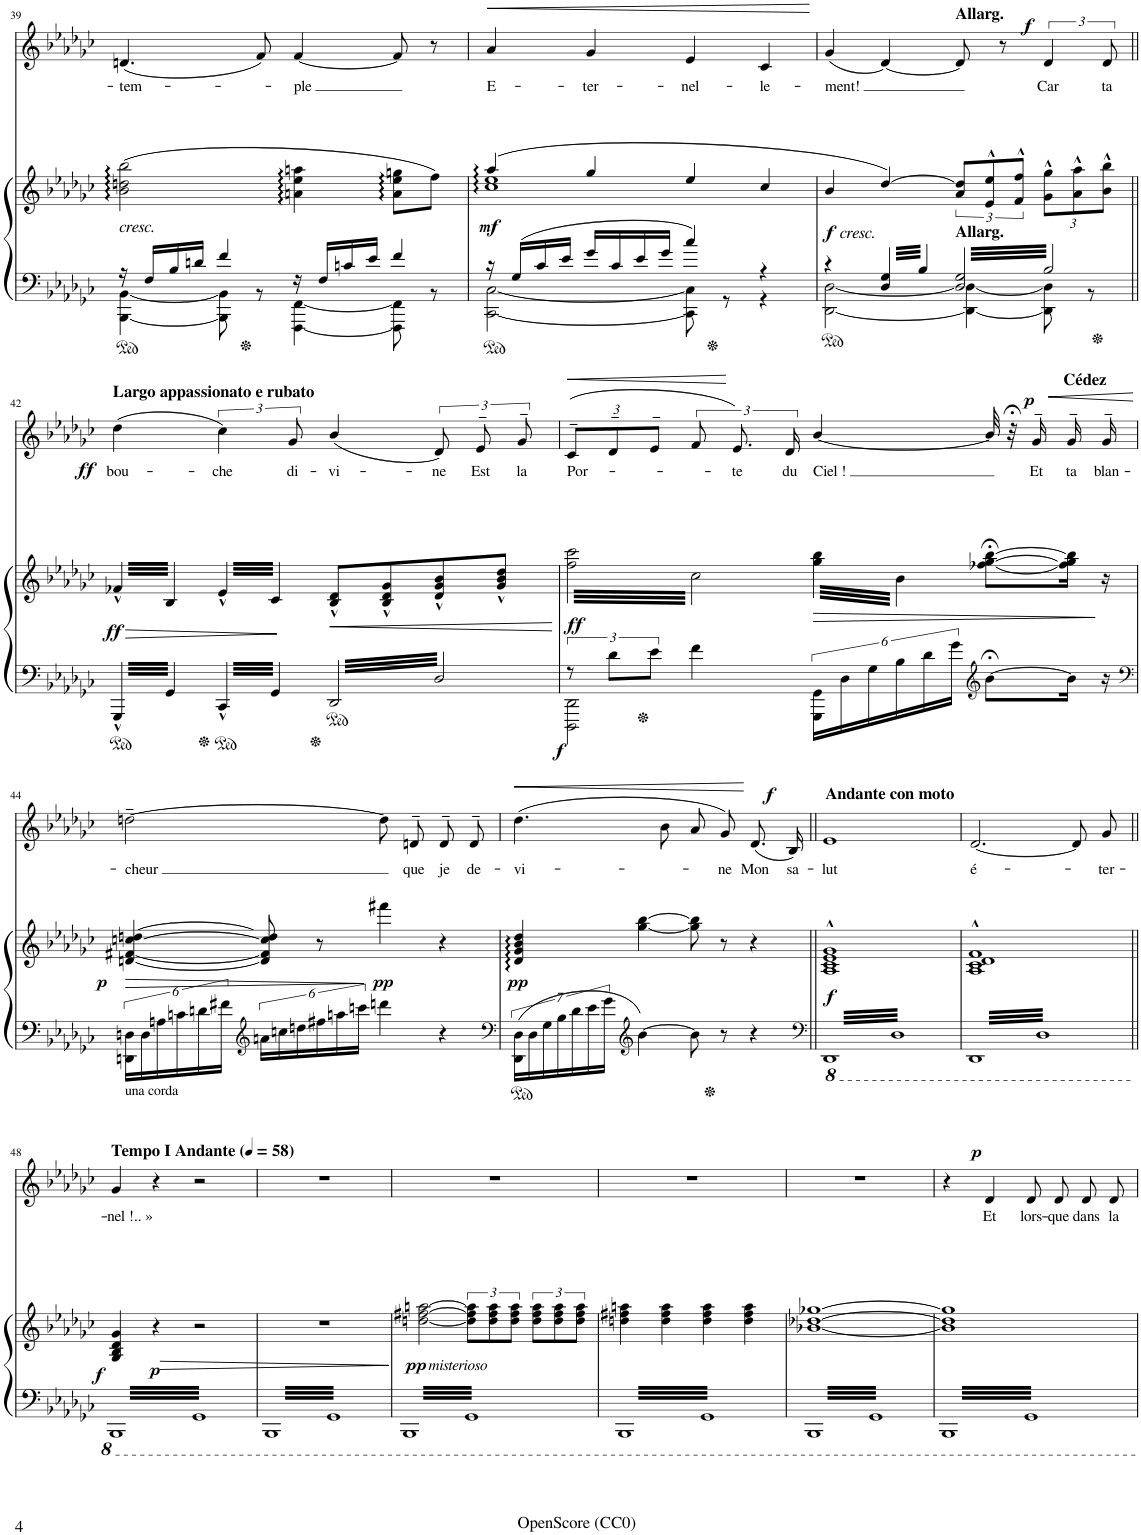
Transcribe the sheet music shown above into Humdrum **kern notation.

**kern	**kern	**dynam	**kern	**text	**dynam
*part2	*part2	*part2	*part1	*part1	*part1
*staff3	*staff2	*staff2/3	*staff1	*staff1	*staff1
*I"Piano	*	*	*I"Chant Voice	*	*
*I'Pno	*	*	*	*	*
!!LO:PB:g=z
*clefF4	*clefG2	*	*clefG2	*	*
*k[b-e-a-d-g-c-]	*k[b-e-a-d-g-c-]	*	*k[b-e-a-d-g-c-]	*	*
*M4/4	*M4/4	*	*M4/4	*	*
*met(c)	*met(c)	*	*met(c)	*	*
=39	=39	=39	=39	=39	=39
*^	*	*	*	*	*
!	!	!LO:TX:b:i:t=cresc.	!	!	!	!
!	!	!	!	!	!LO:LY:b	!
16r	[4BBB-\ [4BB-\	(2b-\ 2ddn\ 2bb-\	.	(4.dn/	-tem-	.
16F/LL	.	.	.	.	.	.
16B-/	.	.	.	.	.	.
16dn/JJ	.	.	.	.	.	.
4f/	8BBB-\] 8BB-\]	.	.	.	.	.
.	8r	.	.	8f/)	.	.
!	!	!	!	!	!LO:LY:b	!
16r	[4FFF\ [4FF\	4an\ 4ee-\ 4aan\	.	[4f/	-ple	.
16F/LL	.	.	.	.	.	.
16cn/	.	.	.	.	.	.
16e-/JJ	.	.	.	.	.	.
4f/	8FFF\] 8FF\]	8a\ 8ee-\ 8ggn\L	.	8f/]	.	.
.	8r	8ff\J)	.	8r	.	.
=40	=40	=40	=40	=40	=40	=40
*	*	*^	*	*	*	*
!	!	!	!	!LO:DY:b	!	!LO:LY:b	!LO:HP:b
16r	[2CC-\ [2C-\	(4aa-/	1cc- 1ee-	mf	4a-/	E-	<
16G-/LL	.	.	.	.	.	.	.
16c-/	.	.	.	.	.	.	.
16e-/JJ	.	.	.	.	.	.	.
!	!	!	!	!	!	!LO:LY:b	!
16g-/LL	.	4gg-/	.	.	4g-/	-ter-	.
16c-/	.	.	.	.	.	.	.
16e-/	.	.	.	.	.	.	.
16g-/JJ	.	.	.	.	.	.	.
!	!	!	!	!	!	!LO:LY:b	!
4cc-/	8CC-\] 8C-\]	4ee-/	.	.	4e-/	-nel-	.
.	8r	.	.	.	.	.	.
!	!	!	!	!	!	!LO:LY:b	!
4r	4r	4cc-/	.	.	4c-/	-le-	.
*v	*v	*	*	*	*	*	*
*	*v	*v	*	*	*	*
.	.	.	.	.	[
=41	=41	=41	=41	=41	=41
*^	*	*	*	*	*
!	!	!LO:TX:b:i:t=cresc.	!	!	!	!
!	!	!	!LO:DY:b	!	!LO:LY:b	!
4r	[2DD-\ [2D-\	4b-/	f	(4g-/	-ment!	.
12.D-/ 12.G-/	.	[>4dd-/)	.	[4d-/)	.	.
12.B-/	.	.	.	.	.	.
!	!	!	!	!LO:TX:a:B:t=Allarg.	!	!
!	!	!LO:TX:b:B:t=Allarg.	!	!	!	!
6.D-/ 6.G-/	4DD-\_ 4D-\_	12a-/ 12dd-/]L	.	8d-/]	.	.
.	.	12e-/^^ 12ee-/^^	.	.	.	.
.	.	.	.	8r	.	.
.	.	12f/^^ 12ff/^^J	.	.	.	.
*	*	*Xbrackettup	*	*	*	*
!	!	!	!	!	!LO:LY:b	!LO:DY:a
6.B-/	8DD-\] 8D-\]	12g-\^^ 12gg-\^^L	.	6d-/	Car	f
.	.	12a-\^^ 12aa-\^^	.	.	.	.
.	8r	.	.	.	.	.
!	!	!	!	!	!LO:LY:b	!
.	.	12b-\^^ 12bb-\^^J	.	12d-/	ta	.
*v	*v	*	*	*	*	*
!!LO:LB:g=z
=42||	=42||	=42||	=42||	=42||	=42||
*	*brackettup	*	*	*	*
!	!	!	!LO:TX:a:B:t=Largo appassionato e rubato	!	!
!	!	!LO:HP:b	!	!LO:LY:b	!
!	!	!LO:DY:n=1:b	!	!	!LO:DY:b
*	*tremolo	*	*	*	*
12.GGG-^^/	64f-X^^/LLLL	> ff	(4dd-\	bou-	ff
.	64B-/	.	.	.	.
.	64f-X^^/	.	.	.	.
.	64B-/	.	.	.	.
.	64f-X^^/	.	.	.	.
.	64B-/	.	.	.	.
.	64f-X^^/	.	.	.	.
.	64B-/	.	.	.	.
12.GG-/	64f-X^^/	.	.	.	.
.	64B-/	.	.	.	.
.	64f-X^^/	.	.	.	.
.	64B-/	.	.	.	.
.	64f-X^^/	.	.	.	.
.	64B-/	.	.	.	.
.	64f-X^^/	.	.	.	.
.	64B-/JJJJ	.	.	.	.
!	!	!	!	!LO:LY:b	!
12.CC-^^/	64e-^^/LLLL	.	6cc-\)	-che	.
.	64c-/	.	.	.	.
.	64e-^^/	.	.	.	.
.	64c-/	.	.	.	.
.	64e-^^/	.	.	.	.
.	64c-/	.	.	.	.
.	64e-^^/	.	.	.	.
.	64c-/	.	.	.	.
12.GG-/	64e-^^/	]	.	.	.
.	64c-/	.	.	.	.
.	64e-^^/	.	.	.	.
!	!	!	!	!LO:LY:b	!
.	.	.	12g-/	di-	.
.	64c-/	.	.	.	.
.	64e-^^/	.	.	.	.
.	64c-/	.	.	.	.
.	64e-^^/	.	.	.	.
.	64c-/JJJJ	.	.	.	.
*	*Xtremolo	*	*	*	*
!	!	!LO:HP:b	!	!LO:LY:b	!
6.DD-/	8B-/^^ 8d-/^^L	<	(4b-/	-vi-	.
.	.	.	.	.	.
.	.	.	.	.	.
.	.	.	.	.	.
.	.	.	.	.	.
.	.	.	.	.	.
.	.	.	.	.	.
.	.	.	.	.	.
.	8B-/^^ 8d-/^^ 8g-/^^	.	.	.	.
!	!	!	!	!LO:LY:b	!
6.D-/	8d-/^^ 8g-/^^ 8b-/^^	.	12d-/)	-ne	.
!	!	!	!	!LO:LY:b	!
.	.	.	12e-~>/	Est	.
.	8g-/^^ 8b-/^^ 8dd-/^^J	.	.	.	.
!	!	!	!	!LO:LY:b	!
.	.	.	12g-~>/	la	.
.	.	[	.	.	.
=43	=43	=43	=43	=43	=43
*^	*	*	*	*	*
*	*	*	*	*Xbrackettup	*	*
!	!	!	!LO:DY:b=2	!	!LO:LY:b	!LO:HP:b
!	!	!	!LO:DY:n=1:b	!	!	!
*	*	*tremolo	*	*	*	*
12r	2DDD-\ 2DD-\	64ff\ 64ccc-\LLLL	f ff	(>12c-~>/L	Por-	<
.	.	64cc-\	.	.	.	.
.	.	64ff\ 64ccc-\	.	.	.	.
.	.	64cc-\	.	.	.	.
.	.	64ff\ 64ccc-\	.	.	.	.
.	.	64cc-\	.	.	.	.
12d-\L	.	.	.	12d-~>/	.	.
.	.	64ff\ 64ccc-\	.	.	.	.
.	.	64cc-\	.	.	.	.
.	.	64ff\ 64ccc-\	.	.	.	.
.	.	64cc-\	.	.	.	.
.	.	64ff\ 64ccc-\	.	.	.	.
12e-\J	.	.	.	12e-~>/J	.	.
.	.	64cc-\	.	.	.	.
.	.	64ff\ 64ccc-\	.	.	.	.
.	.	64cc-\	.	.	.	.
.	.	64ff\ 64ccc-\	.	.	.	.
.	.	64cc-\	.	.	.	.
*	*	*	*	*brackettup	*	*
4f\	.	64ff\ 64ccc-\	.	12f/	.	.
.	.	64cc-\	.	.	.	.
.	.	64ff\ 64ccc-\	.	.	.	.
.	.	64cc-\	.	.	.	.
.	.	64ff\ 64ccc-\	.	.	.	.
.	.	64cc-\	.	.	.	.
!	!	!	!	!	!LO:LY:b	!
.	.	.	.	12.e-/)	-te	[
.	.	64ff\ 64ccc-\	.	.	.	.
.	.	64cc-\	.	.	.	.
.	.	64ff\ 64ccc-\	.	.	.	.
.	.	64cc-\	.	.	.	.
.	.	64ff\ 64ccc-\	.	.	.	.
.	.	64cc-\	.	.	.	.
.	.	64ff\ 64ccc-\	.	.	.	.
.	.	64cc-\	.	.	.	.
!	!	!	!	!	!LO:LY:b	!
.	.	.	.	24d-/	du	.
.	.	64ff\ 64ccc-\	.	.	.	.
.	.	64cc-\JJJJ	.	.	.	.
!	!	!	!LO:HP:b	!	!LO:LY:b	!
24GGG-\ 24GG-\LL	2ryy	64gg-\ 64bb-\LLLL	>	[4b-/	Ciel !	.
.	.	64b-\	.	.	.	.
.	.	64gg-\ 64bb-\	.	.	.	.
24D-\	.	.	.	.	.	.
.	.	64b-\	.	.	.	.
.	.	64gg-\ 64bb-\	.	.	.	.
.	.	64b-\	.	.	.	.
24G-\	.	.	.	.	.	.
.	.	64gg-\ 64bb-\	.	.	.	.
.	.	64b-\	.	.	.	.
24B-\	.	64gg-\ 64bb-\	.	.	.	.
.	.	64b-\	.	.	.	.
.	.	64gg-\ 64bb-\	.	.	.	.
24d-\	.	.	.	.	.	.
.	.	64b-\	.	.	.	.
.	.	64gg-\ 64bb-\	.	.	.	.
.	.	64b-\	.	.	.	.
24g-\JJ	.	.	.	.	.	.
.	.	64gg-\ 64bb-\	.	.	.	.
.	.	64b-\JJJJ	.	.	.	.
*	*	*Xtremolo	*	*	*	*
*clefG2	*	*	*	*	*	*
[>8b-;<\L	.	[8ff-X\;< [8gg-\;< [8bb-\;<L	.	32b-/]	.	.
.	.	.	.	.	.	.
.	.	.	.	32r;<	.	.
.	.	.	.	.	.	.
!	!	!	!	!	!LO:LY:b	!LO:DY:a
.	.	.	.	16g-~>/	Et	p
.	.	.	.	.	.	.
.	.	.	.	.	.	.
.	.	.	.	.	.	.
!	!	!	!	!LO:TX:a:B:t=Cédez	!	!
!	!	!	!	!	!LO:LY:b	!LO:HP:b
16b-\Jk]	.	16ff-\] 16gg-\] 16bb-\]Jk	.	16g-~>/	ta	<
!	!	!	!	!	!LO:LY:b	!
16r	.	16r	]	16g-~>/	blan-	.
*v	*v	*	*	*	*	*
.	.	.	.	.	[
!!LO:LB:g=z
=44	=44	=44	=44	=44	=44
*clefF4	*	*	*	*	*
!LO:TX:b:t=una corda	!	!	!	!	!
!	!	!LO:HP:b	!	!LO:LY:b	!
!	!	!LO:DY:n=1:b	!	!	!
24DDn\ 24Dn\LL	[4dn/ [4f#X/ [>4ccn/ [4ddn/	> p	[2ddn~\	-cheur	.
24D\	.	.	.	.	.
24An\	.	.	.	.	.
24cn\	.	.	.	.	.
24dn\	.	.	.	.	.
24f#X\JJ	.	.	.	.	.
*clefG2	*	*	*	*	*
24an\LL	8d/] 8f#/] 8cc/] 8dd/]	.	.	.	.
24ccn\	.	.	.	.	.
24ddn\	.	.	.	.	.
24ff#X\	8r	.	.	.	.
24aan\	.	.	.	.	.
24cccn\JJ	.	.	.	.	.
!	!	!LO:DY:n=2:b	!	!	!
4dddn\	4fff#X\	] pp	8dd\]	.	.
!	!	!	!	!LO:LY:b	!
.	.	.	8dn~>/	que	.
!	!	!	!	!LO:LY:b	!
4r	4r	.	8d~>/	je	.
!	!	!	!	!LO:LY:b	!
.	.	.	8d~>/	de-	.
=45	=45	=45	=45	=45	=45
*clefF4	*	*	*	*	*
!	!	!LO:DY:b	!	!LO:LY:b	!LO:HP:b
28DD-\ 28D-\LL	4d-/ 4g-/ 4b-/ 4dd-/	pp	(4.dd-\	-vi-	<
28D-\	.	.	.	.	.
28G-\	.	.	.	.	.
28B-\	.	.	.	.	.
28d-\	.	.	.	.	.
28e-\	.	.	.	.	.
28g-\JJ	.	.	.	.	.
*clefG2	*	*	*	*	*
[4b-\	[4gg-\ [4bb-\	.	.	.	.
.	.	.	8b-\	.	.
8b-\]	8gg-\] 8bb-\]	.	8a-/	.	.
!	!	!	!	!LO:LY:b	!
8r	8r	.	8g-/)	-ne	.
!	!	!	!	!LO:LY:b	!LO:DY:n=1:a
4r	4r	.	(8.d-/	Mon	[ f
!	!	!	!	!LO:LY:b	!
.	.	.	16B-/)	sa-	.
=46||	=46||	=46||	=46||	=46||	=46||
*clefF4	*	*	*	*	*
!	!	!	!LO:TX:a:B:t=Andante con moto	!	!
!	!	!LO:DY:b	!	!LO:LY:b	!
3.DDD-	1A-^^ 1c-^^ 1e-^^ 1g-^^	f	1e-	-lut	.
3.DD-	.	.	.	.	.
=47	=47	=47	=47	=47	=47
!	!	!	!	!LO:LY:b	!
3.DDD-	1A-^^ 1c-^^ 1d-^^ 1f^^	.	[2.d-/	é-	.
3.DD-	.	.	.	.	.
.	.	.	8d-/]	.	.
!	!	!	!	!LO:LY:b	!
.	.	.	8g-/	-ter-	.
!!LO:LB:g=z
=48||	=48||	=48||	=48||	=48||	=48||
*	*	*	*MM58	*	*
!	!	!	!LO:TX:a:B:t=Tempo I Andante	!	!
!	!	!LO:DY:b	!	!LO:LY:b	!
3.BBBB-	4G-/ 4B-/ 4d-/ 4g-/	f	4g-/	-nel !.. »	.
!	!	!LO:DY:b	!	!	!
.	4r	p	4r	.	.
3.GGG-	2r	.	2r	.	.
=49	=49	=49	=49	=49	=49
3.BBBB-	1r	.	1r	.	.
3.GGG-	.	.	.	.	.
=50	=50	=50	=50	=50	=50
!	!LO:TX:b:i:t=misterioso	!	!	!	!
!	!	!LO:DY:b	!	!	!
3.BBBB-	[2ddn\ [2ff#X\ [2aan\	pp	1r	.	.
3.GGG-	12dd\] 12ff#\] 12aa\]L	.	.	.	.
.	12dd\ 12ff#\ 12aa\	.	.	.	.
.	12dd\ 12ff#\ 12aa\J	.	.	.	.
.	12dd\ 12ff#\ 12aa\L	.	.	.	.
.	12dd\ 12ff#\ 12aa\	.	.	.	.
.	12dd\ 12ff#\ 12aa\J	.	.	.	.
=51	=51	=51	=51	=51	=51
3.BBBB-	4ddn\ 4ff#X\ 4aan\	.	1r	.	.
.	4dd\ 4ff#\ 4aa\	.	.	.	.
3.GGG-	4dd\ 4ff#\ 4aa\	.	.	.	.
.	4dd\ 4ff#\ 4aa\	.	.	.	.
=52	=52	=52	=52	=52	=52
3.BBBB-	[1b-X [1dd-X [1gg-X	.	1r	.	.
3.GGG-	.	.	.	.	.
=53	=53	=53	=53	=53	=53
3.BBBB-	1b-] 1dd-] 1gg-]	.	4r	.	.
!	!	!	!	!LO:LY:b	!LO:DY:a
.	.	.	4d-/	Et	p
!	!	!	!	!LO:LY:b	!
3.GGG-	.	.	8d-/	lors-	.
!	!	!	!	!LO:LY:b	!
.	.	.	8d-/	-que	.
!	!	!	!	!LO:LY:b	!
.	.	.	8d-/	dans	.
!	!	!	!	!LO:LY:b	!
.	.	.	8d-/	la	.
=	=	=	=	=	=
*-	*-	*-	*-	*-	*-
